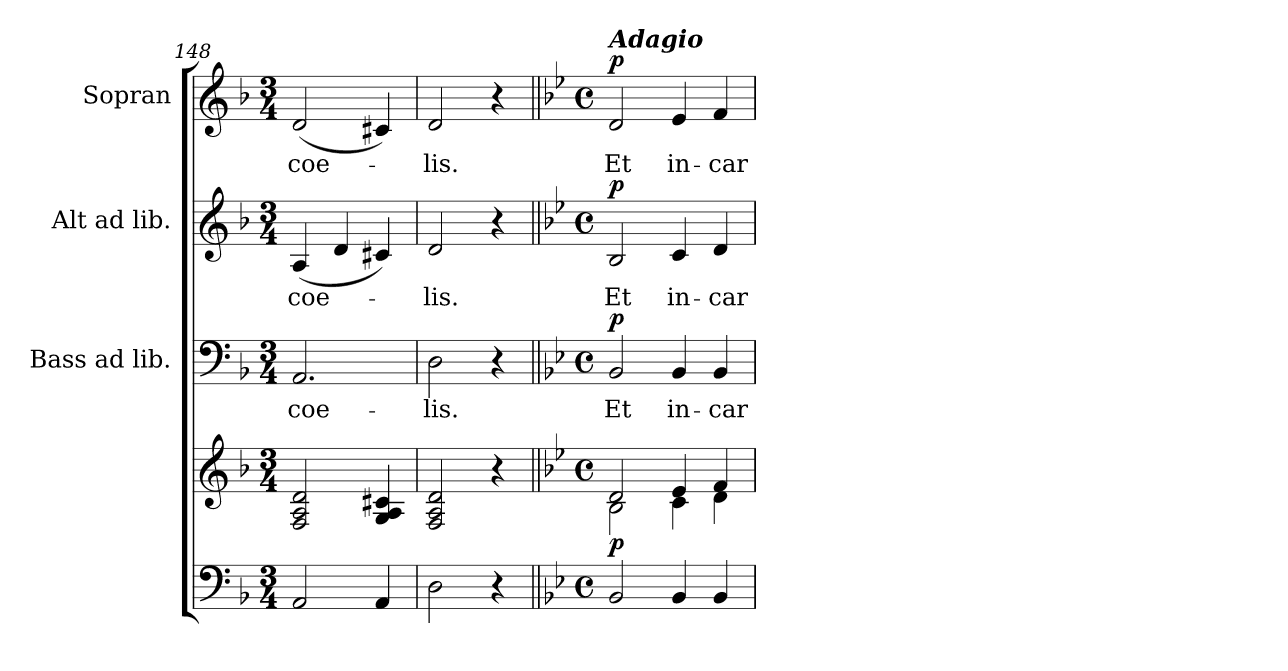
**kern	**kern	**dynam	**kern	**text	**dynam	**kern	**text	**dynam	**kern	**text	**dynam
*part4	*part4	*part4	*part3	*part3	*part3	*part2	*part2	*part2	*part1	*part1	*part1
*staff5	*staff4	*staff4/5	*staff3	*staff3	*staff3	*staff2	*staff2	*staff2	*staff1	*staff1	*staff1
*	*	*	*I"Bass ad lib.	*	*	*I"Alt ad lib.	*	*	*I"Sopran	*	*
*	*	*	*I'B.	*	*	*I'A.	*	*	*I'S.	*	*
*clefF4	*clefG2	*	*clefF4	*	*	*clefG2	*	*	*clefG2	*	*
*k[b-]	*k[b-]	*	*k[b-]	*	*	*k[b-]	*	*	*k[b-]	*	*
*F:	*F:	*	*F:	*	*	*F:	*	*	*F:	*	*
*M3/4	*M3/4	*	*M3/4	*	*	*M3/4	*	*	*M3/4	*	*
=148	=148	=148	=148	=148	=148	=148	=148	=148	=148	=148	=148
!	!	!	!	!LO:LY:b	!	!	!LO:LY:b	!	!	!LO:LY:b	!
2AA/	2F/ 2A/ 2d/	.	2.AA/	coe-	.	(<4A/	coe-	.	(<2d/	coe-	.
.	.	.	.	.	.	4d/	.	.	.	.	.
4AA/	4G/ 4A/ 4c#X/	.	.	.	.	4c#X/)	.	.	4c#X/)	.	.
!!LO:LB:g=z
=149	=149	=149	=149	=149	=149	=149	=149	=149	=149	=149	=149
!	!	!	!	!LO:LY:b	!	!	!LO:LY:b	!	!	!LO:LY:b	!
2D\	2F/ 2A/ 2d/	.	2D\	-lis.	.	2d/	-lis.	.	2d/	-lis.	.
4r	4r	.	4r	.	.	4r	.	.	4r	.	.
=150||	=150||	=150||	=150||	=150||	=150||	=150||	=150||	=150||	=150||	=150||	=150||
*k[b-e-]	*k[b-e-]	*	*k[b-e-]	*	*	*k[b-e-]	*	*	*k[b-e-]	*	*
*B-:	*B-:	*	*B-:	*	*	*B-:	*	*	*B-:	*	*
*M4/4	*M4/4	*	*M4/4	*	*	*M4/4	*	*	*M4/4	*	*
*met(c)	*met(c)	*	*met(c)	*	*	*met(c)	*	*	*met(c)	*	*
*	*^	*	*	*	*	*	*	*	*	*	*
!	!	!	!	!	!	!	!	!	!	!LO:TX:a:Bi:t=Adagio	!	!
!	!	!	!LO:DY:b	!	!LO:LY:b	!LO:DY:a	!	!LO:LY:b	!LO:DY:a	!	!LO:LY:b	!LO:DY:a
2BB-/	2d/	2B-\	p	2BB-/	Et	p	2B-/	Et	p	2d/	Et	p
!	!	!	!	!	!LO:LY:b	!	!	!LO:LY:b	!	!	!LO:LY:b	!
4BB-/	4e-/	4c\	.	4BB-/	in-	.	4c/	in-	.	4e-/	in-	.
!	!	!	!	!	!LO:LY:b	!	!	!LO:LY:b	!	!	!LO:LY:b	!
4BB-/	4f/	4d\	.	4BB-/	-car-	.	4d/	-car-	.	4f/	-car-	.
*	*v	*v	*	*	*	*	*	*	*	*	*	*
=	=	=	=	=	=	=	=	=	=	=	=
*-	*-	*-	*-	*-	*-	*-	*-	*-	*-	*-	*-
